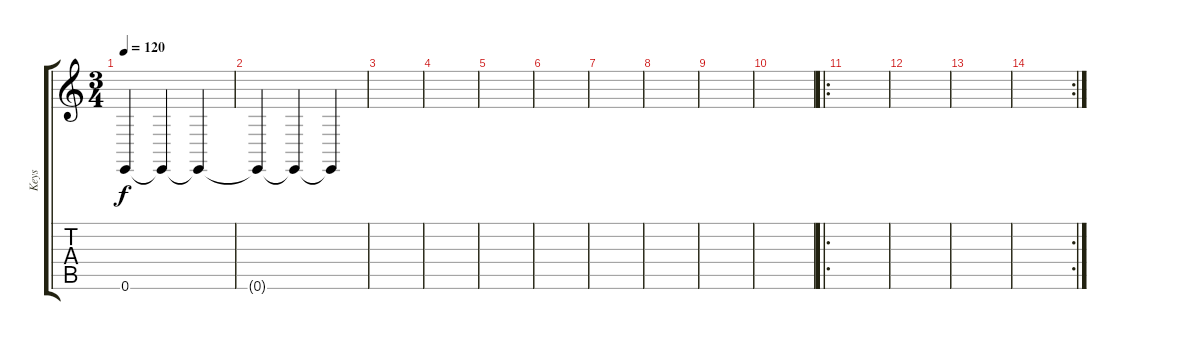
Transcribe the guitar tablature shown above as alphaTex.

\track ("Keys" "Keys") {instrument stringensemble2}
\staff {score tabs}
\tuning (E4 B3 G3 D3 A2 E2) {hide}
\ts (3 4)
\tempo 120
\clef g2
\ks c
0.6{t}.4{dy f} 0.6{t}.4 0.6{t}.4 |
0.6{t}.4 0.6{t}.4 0.6{t}.4 |
|
|
|
|
|
|
|
|
\ro
|
|
|
\rc 2
